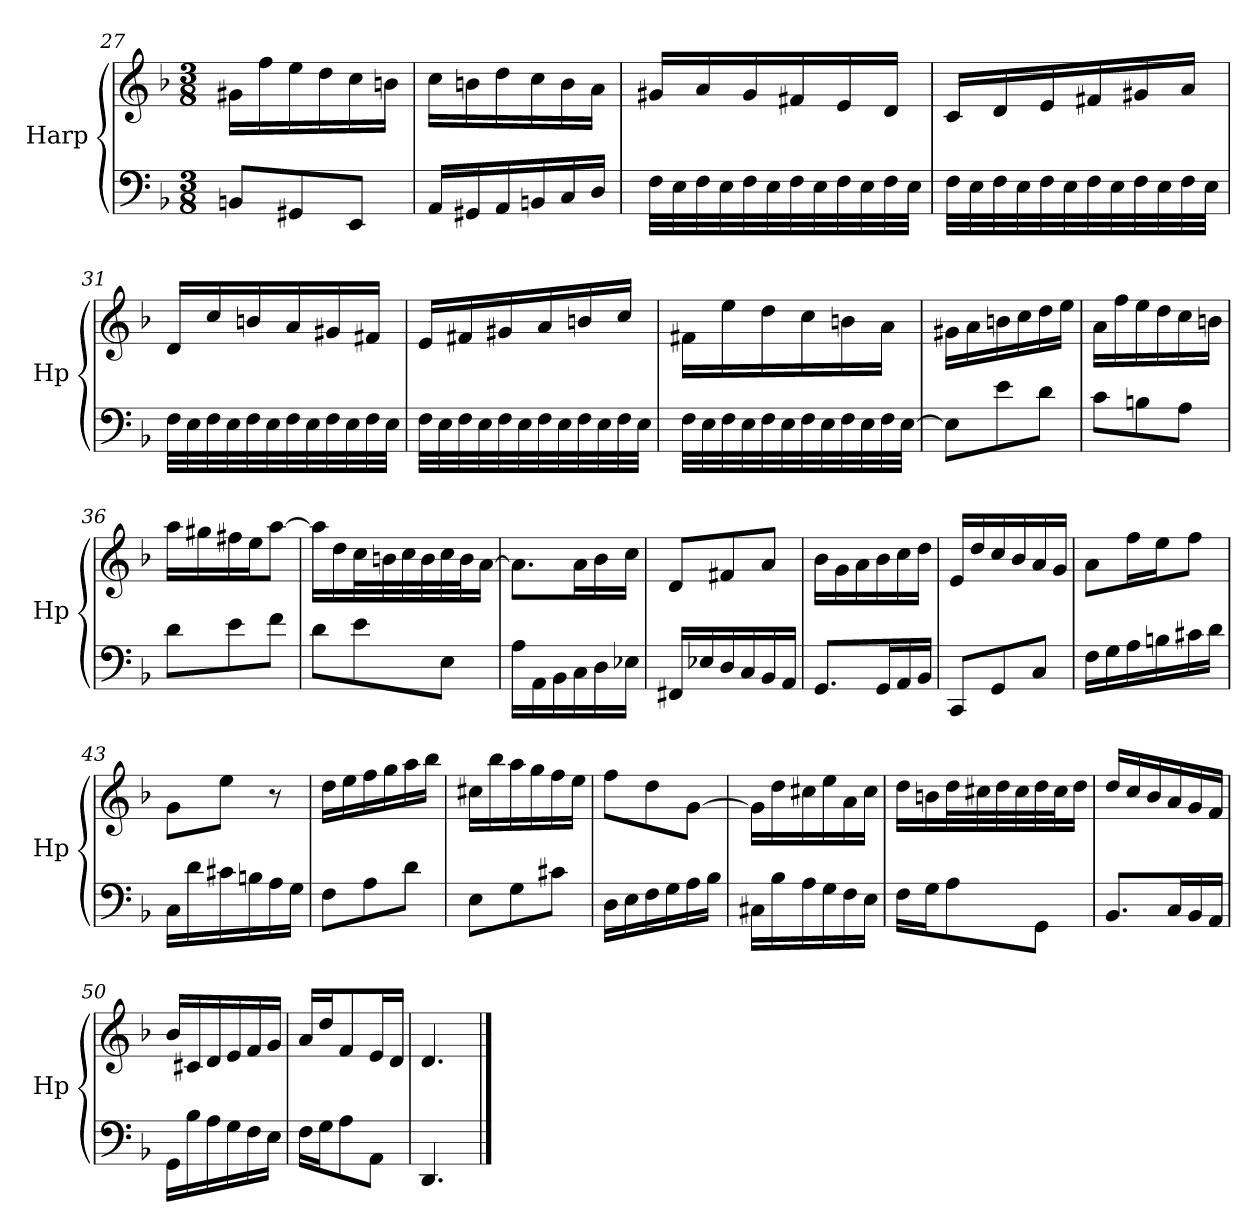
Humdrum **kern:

**kern	**kern
*part1	*part1
*staff2	*staff1
*I"Harp	*
*I'Hp	*
*clefF4	*clefG2
*k[b-]	*k[b-]
*M3/8	*M3/8
=27	=27
8BBn/L	16g#X\LL
.	16ff\
8GG#X/	16ee\
.	16dd\
8EE/J	16cc\
.	16bn\JJ
=28	=28
16AA/LL	16cc\LL
16GG#X/	16bn\
16AA/	16dd\
16BBn/	16cc\
16C/	16b\
16D/JJ	16a\JJ
!!LO:LB:g=z
=29	=29
32F\LLL	16g#X/LL
32E\	.
32F\	16a/
32E\	.
32F\	16g#/
32E\	.
32F\	16f#X/
32E\	.
32F\	16e/
32E\	.
32F\	16d/JJ
32E\JJJ	.
=30	=30
32F\LLL	16c/LL
32E\	.
32F\	16d/
32E\	.
32F\	16e/
32E\	.
32F\	16f#X/
32E\	.
32F\	16g#X/
32E\	.
32F\	16a/JJ
32E\JJJ	.
=31	=31
32F\LLL	16d/LL
32E\	.
32F\	16cc/
32E\	.
32F\	16bn/
32E\	.
32F\	16a/
32E\	.
32F\	16g#X/
32E\	.
32F\	16f#X/JJ
32E\JJJ	.
=32	=32
32F\LLL	16e/LL
32E\	.
32F\	16f#X/
32E\	.
32F\	16g#X/
32E\	.
32F\	16a/
32E\	.
32F\	16bn/
32E\	.
32F\	16cc/JJ
32E\JJJ	.
!!LO:LB:g=z
=33	=33
32F\LLL	16f#X\LL
32E\	.
32F\	16ee\
32E\	.
32F\	16dd\
32E\	.
32F\	16cc\
32E\	.
32F\	16bn\
32E\	.
32F\	16a\JJ
[32E\JJJ	.
=34	=34
8E\L]	16g#X\LL
.	16a\
8e\	16bn\
.	16cc\
8d\J	16dd\
.	16ee\JJ
=35	=35
8c\L	16a\LL
.	16ff\
8Bn\	16ee\
.	16dd\
8A\J	16cc\
.	16bn\JJ
=36	=36
8d\L	16aa\LL
.	16gg#X\
8e\	16ff#X\
.	16ee\J
8f\J	[8aa\J
=37	=37
8d\L	16aa\LL]
.	16dd\
8e\	32cc\L
.	32bn\
.	32cc\
.	32b\
8E\J	32cc\
.	32b\J
.	[16a\JJ
=38	=38
16A\LL	8.a\L]
16AA\	.
16BB-\	.
16C\	16a\L
16D\	16b-\
16E-X\JJ	16cc\JJ
!!LO:LB:g=z
=39	=39
16FF#X/LL	8d/L
16E-X/	.
16D/	8f#X/
16C/	.
16BB-/	8a/J
16AA/JJ	.
=40	=40
8.GG/L	16b-\LL
.	16g\
.	16a\
16GG/L	16b-\
16AA/	16cc\
16BB-/JJ	16dd\JJ
=41	=41
8CC/L	16e/LL
.	16dd/
8GG/	16cc/
.	16b-/
8C/J	16a/
.	16g/JJ
=42	=42
16F\LL	8a\L
16G\	.
16A\	16ff\L
16Bn\	16ee\J
16c#X\	8ff\J
16d\JJ	.
=43	=43
16C\LL	8g\L
16d\	.
16c#X\	8ee\J
16Bn\	.
16A\	8r
16G\JJ	.
=44	=44
8F\L	16dd\LL
.	16ee\
8A\	16ff\
.	16gg\
8d\J	16aa\
.	16bb-\JJ
=45	=45
8E\L	16cc#X\LL
.	16bb-\
8G\	16aa\
.	16gg\
8c#X\J	16ff\
.	16ee\JJ
!!LO:LB:g=z
=46	=46
16D\LL	8ff\L
16E\	.
16F\	8dd\
16G\	.
16A\	[8g\J
16B-\JJ	.
=47	=47
16C#X\LL	16g\LL]
16B-\	16dd\
16A\	16cc#X\
16G\	16ee\
16F\	16a\
16E\JJ	16cc#\JJ
=48	=48
16F\LL	16dd\LL
16G\J	16bn\
8A\	32dd\L
.	32cc#X\
.	32dd\
.	32cc#\
8GG\J	32dd\
.	32cc#\J
.	16dd\JJ
=49	=49
8.BB-/L	16dd/LL
.	16cc/
.	16b-/
16C/L	16a/
16BB-/	16g/
16AA/JJ	16f/JJ
=50	=50
16GG\LL	16b-/LL
16B-\	16c#X/
16A\	16d/
16G\	16e/
16F\	16f/
16E\JJ	16g/JJ
=51	=51
16F\LL	16a/LL
16G\J	16dd/J
8A\	8f/
8AA\J	16e/L
.	16d/JJ
=52	=52
4.DD/	4.d/
==	==
*-	*-
